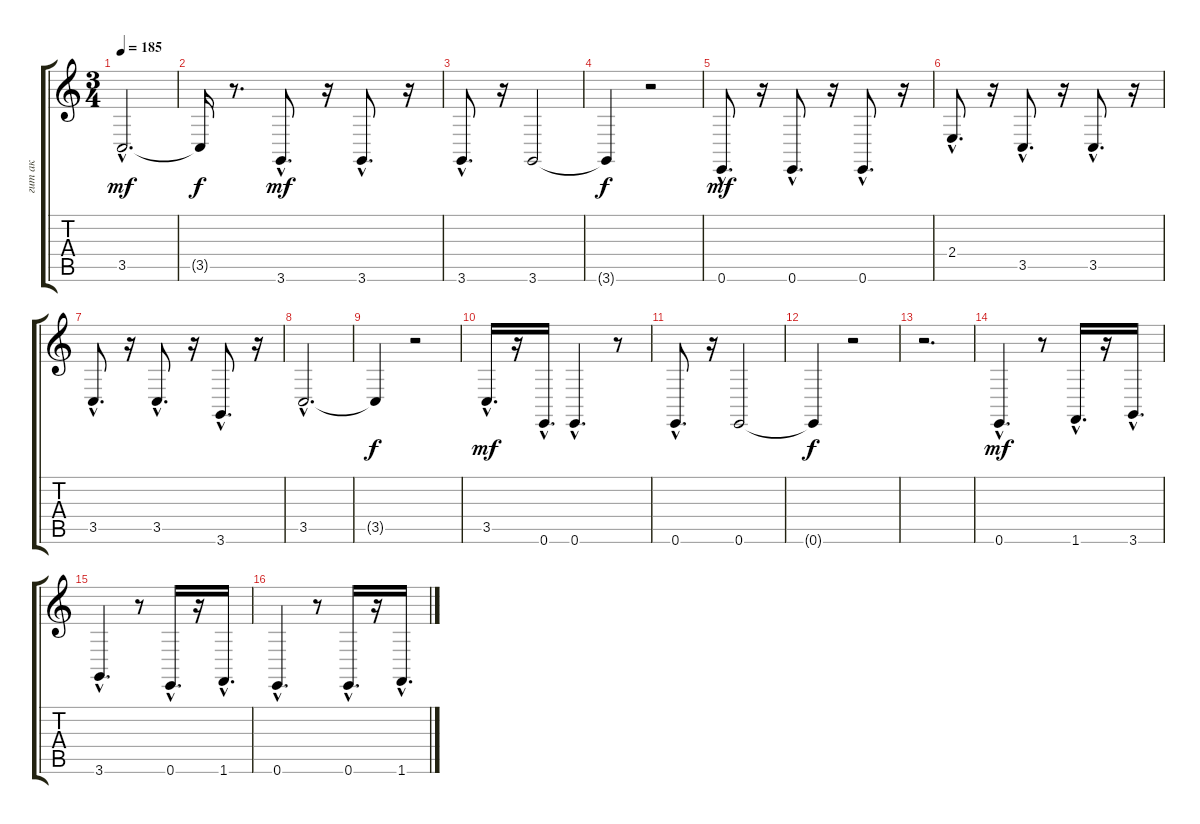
\track ("гит ак" "гит ак") {instrument voiceoohs}
\staff {score tabs}
\tuning (E4 B3 G3 D3 A2 E2) {hide}
\ts (3 4)
\tempo 185
\clef g2
\ks c
3.5{hac}.2{d dy mf} |
3.5{t}.16{dy f} r.8{d} 3.6{hac}.8{d dy mf} r.16 3.6{hac}.8{d} r.16 |
3.6{hac}.8{d} r.16 3.6.2 |
3.6{t}.4{dy f} r.2 |
0.6{hac}.8{d dy mf} r.16 0.6{hac}.8{d} r.16 0.6{hac}.8{d} r.16 |
2.4{hac}.8{d} r.16 3.5{hac}.8{d} r.16 3.5{hac}.8{d} r.16 |
3.5{hac}.8{d} r.16 3.5{hac}.8{d} r.16 3.6{hac}.8{d} r.16 |
3.5{hac}.2{d} |
3.5{t}.4{dy f} r.2 |
3.5{hac}.16{d dy mf} r.16 0.6{hac}.16{d} 0.6{hac}.4{d} r.8 |
0.6{hac}.8{d} r.16 0.6.2 |
0.6{t}.4{dy f} r.2 |
r.2{d} |
0.6{hac}.4{d dy mf} r.8 1.6{hac}.16{d} r.16 3.6{hac}.16{d} |
3.6{hac}.4{d} r.8 0.6{hac}.16{d} r.16 1.6{hac}.16{d} |
0.6{hac}.4{d} r.8 0.6{hac}.16{d} r.16 1.6{hac}.16{d}
